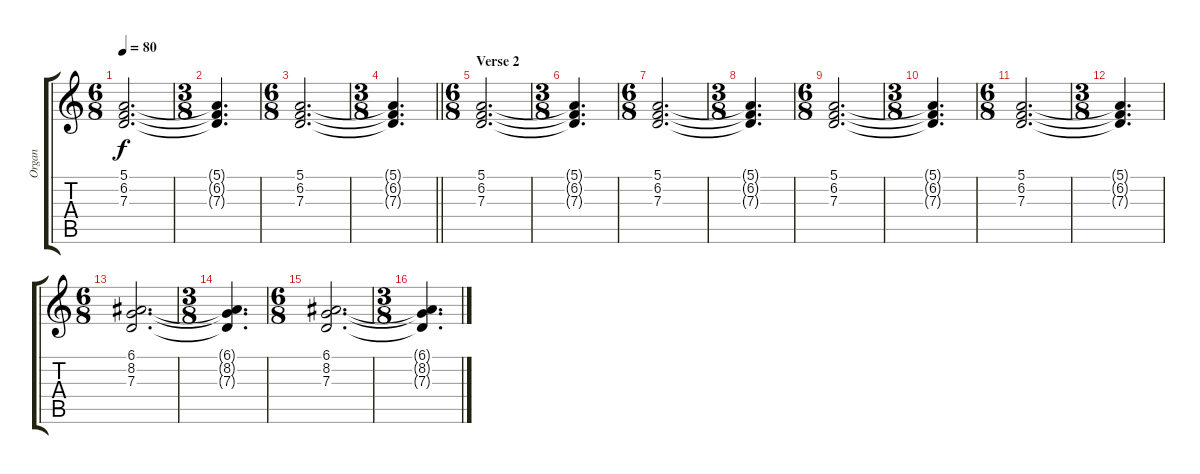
\track ("Organ" "Organ") {instrument percussiveorgan}
\staff {score tabs}
\tuning (E4 B3 G3 D3 A2 E2) {hide}
\ts (6 8)
\tempo 80
\clef g2
\ks c
(5.1 6.2 7.3).2{d dy f} |
\ts (3 8)
(5.1{t} 6.2{t} 7.3{t}).4{d} |
\ts (6 8)
(5.1 6.2 7.3).2{d} |
\ts (3 8)
\barLineRight lightlight
(5.1{t} 6.2{t} 7.3{t}).4{d} |
\ts (6 8)
\section ("" "Verse 2")
(5.1 6.2 7.3).2{d} |
\ts (3 8)
(5.1{t} 6.2{t} 7.3{t}).4{d} |
\ts (6 8)
(5.1 6.2 7.3).2{d} |
\ts (3 8)
(5.1{t} 6.2{t} 7.3{t}).4{d} |
\ts (6 8)
(5.1 6.2 7.3).2{d} |
\ts (3 8)
(5.1{t} 6.2{t} 7.3{t}).4{d} |
\ts (6 8)
(5.1 6.2 7.3).2{d} |
\ts (3 8)
(5.1{t} 6.2{t} 7.3{t}).4{d} |
\ts (6 8)
(6.1 8.2 7.3).2{d} |
\ts (3 8)
(6.1{t} 8.2{t} 7.3{t}).4{d} |
\ts (6 8)
(6.1 8.2 7.3).2{d} |
\ts (3 8)
(6.1{t} 8.2{t} 7.3{t}).4{d}
